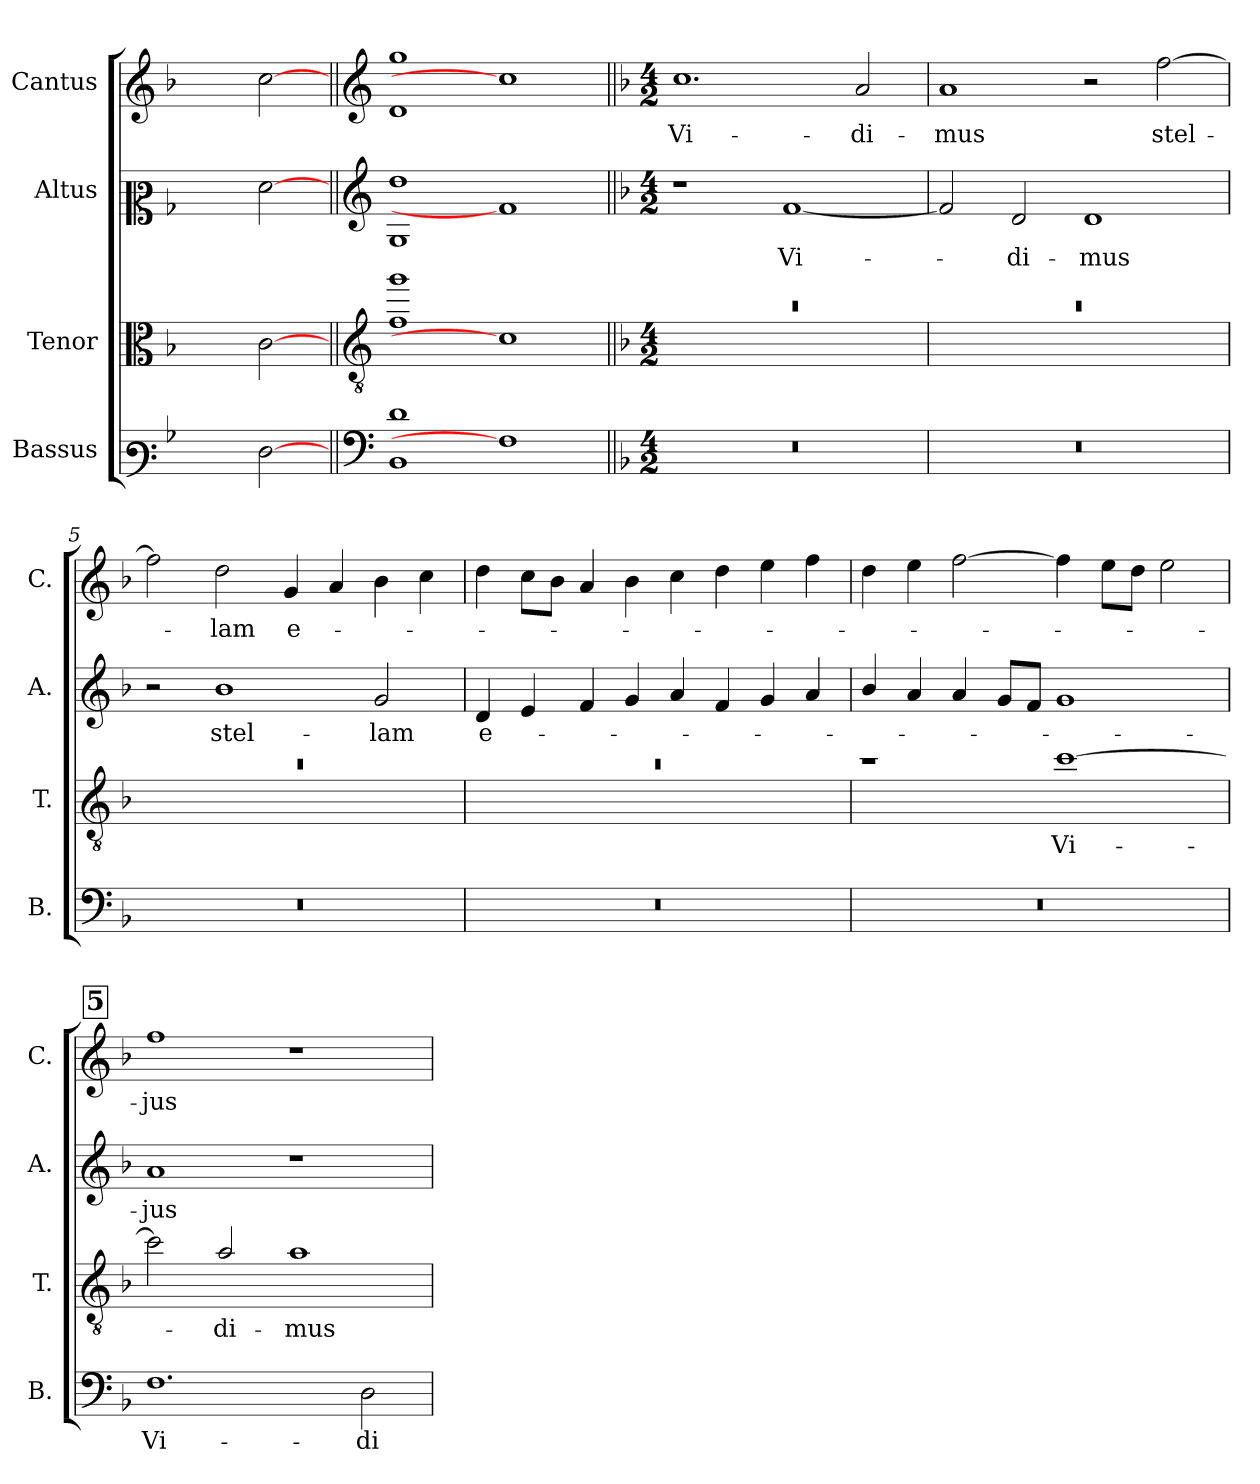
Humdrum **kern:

**kern	**text	**kern	**text	**kern	**text	**kern	**text
*part4	*part4	*part3	*part3	*part2	*part2	*part1	*part1
*staff4	*staff4	*staff3	*staff3	*staff2	*staff2	*staff1	*staff1
*I"Bassus	*	*I"Tenor	*	*I"Altus	*	*I"Cantus	*
*I'B.	*	*I'T.	*	*I'A.	*	*I'C.	*
*clefF3	*	*clefC3	*	*clefC2	*	*clefG2	*
*	*	*ITrd7c12	*	*	*	*	*
*k[b-]	*	*k[b-]	*	*k[b-]	*	*k[b-]	*
*F:	*	*F:	*	*F:	*	*F:	*
=1||	=1||	=1||	=1||	=1||	=1||	=1||	=1||
2ryy	.	2ryy	.	2ryy	.	2ryy	.
[2F>>	.	[2C>>	.	[2f>	.	[2cc>	.
=2||	=2||	=2||	=2||	=2||	=2||	=2||	=2||
*clefF4	*	*clefGv2	*	*clefG2	*	*clefG2	*
1d 1BB-	.	1g 1F	.	1dd 1G	.	1gg 1d	.
1F]	.	1C]	.	1f]	.	1cc]	.
=3||	=3||	=3||	=3||	=3||	=3||	=3||	=3||
*k[b-]	*	*k[b-]	*	*k[b-]	*	*k[b-]	*
*F:	*	*F:	*	*F:	*	*F:	*
*M4/2	*	*M4/2	*	*M4/2	*	*M4/2	*
*	*	*	*	*	*	*MM160	*
!	!	!	!	!	!	!	!LO:LY:b
0rF	.	0rdd	.	1rdd	.	1.cc	Vi-
!	!	!	!	!	!LO:LY:b	!	!
.	.	.	.	[<1f	Vi-	.	.
!	!	!	!	!	!	!	!LO:LY:b
.	.	.	.	.	.	2a/	-di-
=4	=4	=4	=4	=4	=4	=4	=4
!	!	!	!	!	!	!	!LO:LY:b
0rF	.	0rdd	.	2f/]	.	1a	-mus
!	!	!	!	!	!LO:LY:b	!	!
.	.	.	.	2d/	-di-	.	.
!	!	!	!	!	!LO:LY:b	!	!
.	.	.	.	1d	-mus	2r	.
!	!	!	!	!	!	!	!LO:LY:b
.	.	.	.	.	.	[>2ff\	stel-
!!LO:LB:g=z
=5	=5	=5	=5	=5	=5	=5	=5
0rF	.	0rdd	.	2r	.	2ff\]	.
!	!	!	!	!	!LO:LY:b	!	!
!	!	!	!	!	!	!	!LO:LY:b
.	.	.	.	1b-	stel-	2dd\	-lam
!	!	!	!	!	!	!	!LO:LY:b
.	.	.	.	.	.	4g/	e-
.	.	.	.	.	.	4a/	.
!	!	!	!	!	!LO:LY:b	!	!
.	.	.	.	2g/	-lam	4b-\	.
.	.	.	.	.	.	4cc\	.
=6	=6	=6	=6	=6	=6	=6	=6
!	!	!	!	!	!LO:LY:b	!	!
0rF	.	0rdd	.	4d/	e-	4dd\	.
.	.	.	.	4e/	.	8cc\L	.
.	.	.	.	.	.	8b-\J	.
.	.	.	.	4f/	.	4a/	.
.	.	.	.	4g/	.	4b-\	.
.	.	.	.	4a/	.	4cc\	.
.	.	.	.	4f/	.	4dd\	.
.	.	.	.	4g/	.	4ee\	.
.	.	.	.	4a/	.	4ff\	.
=7	=7	=7	=7	=7	=7	=7	=7
0rF	.	1rdd	.	4b-/	.	4dd\	.
.	.	.	.	4a/	.	4ee\	.
.	.	.	.	4a/	.	[>2ff\	.
.	.	.	.	8g/L	.	.	.
.	.	.	.	8f/J	.	.	.
!	!	!	!LO:LY:b	!	!	!	!
.	.	[>1c	Vi-	1g	.	4ff\]	.
.	.	.	.	.	.	8ee\L	.
.	.	.	.	.	.	8dd\J	.
.	.	.	.	.	.	2ee\	.
!!LO:REH:place=s1:a:t=5
=8	=8	=8	=8	=8	=8	=8	=8
!	!LO:LY:b	!	!	!	!	!	!
!	!	!	!	!	!LO:LY:b	!	!
!	!	!	!	!	!	!	!LO:LY:b
1.F	Vi-	2c\]	.	1a	-jus	1ff	-jus
!	!	!	!LO:LY:b	!	!	!	!
.	.	2A/	-di-	.	.	.	.
!	!	!	!LO:LY:b	!	!	!	!
.	.	1A	-mus	1rdd	.	1rdd	.
!	!LO:LY:b	!	!	!	!	!	!
2D\	-di-	.	.	.	.	.	.
=	=	=	=	=	=	=	=
*-	*-	*-	*-	*-	*-	*-	*-
